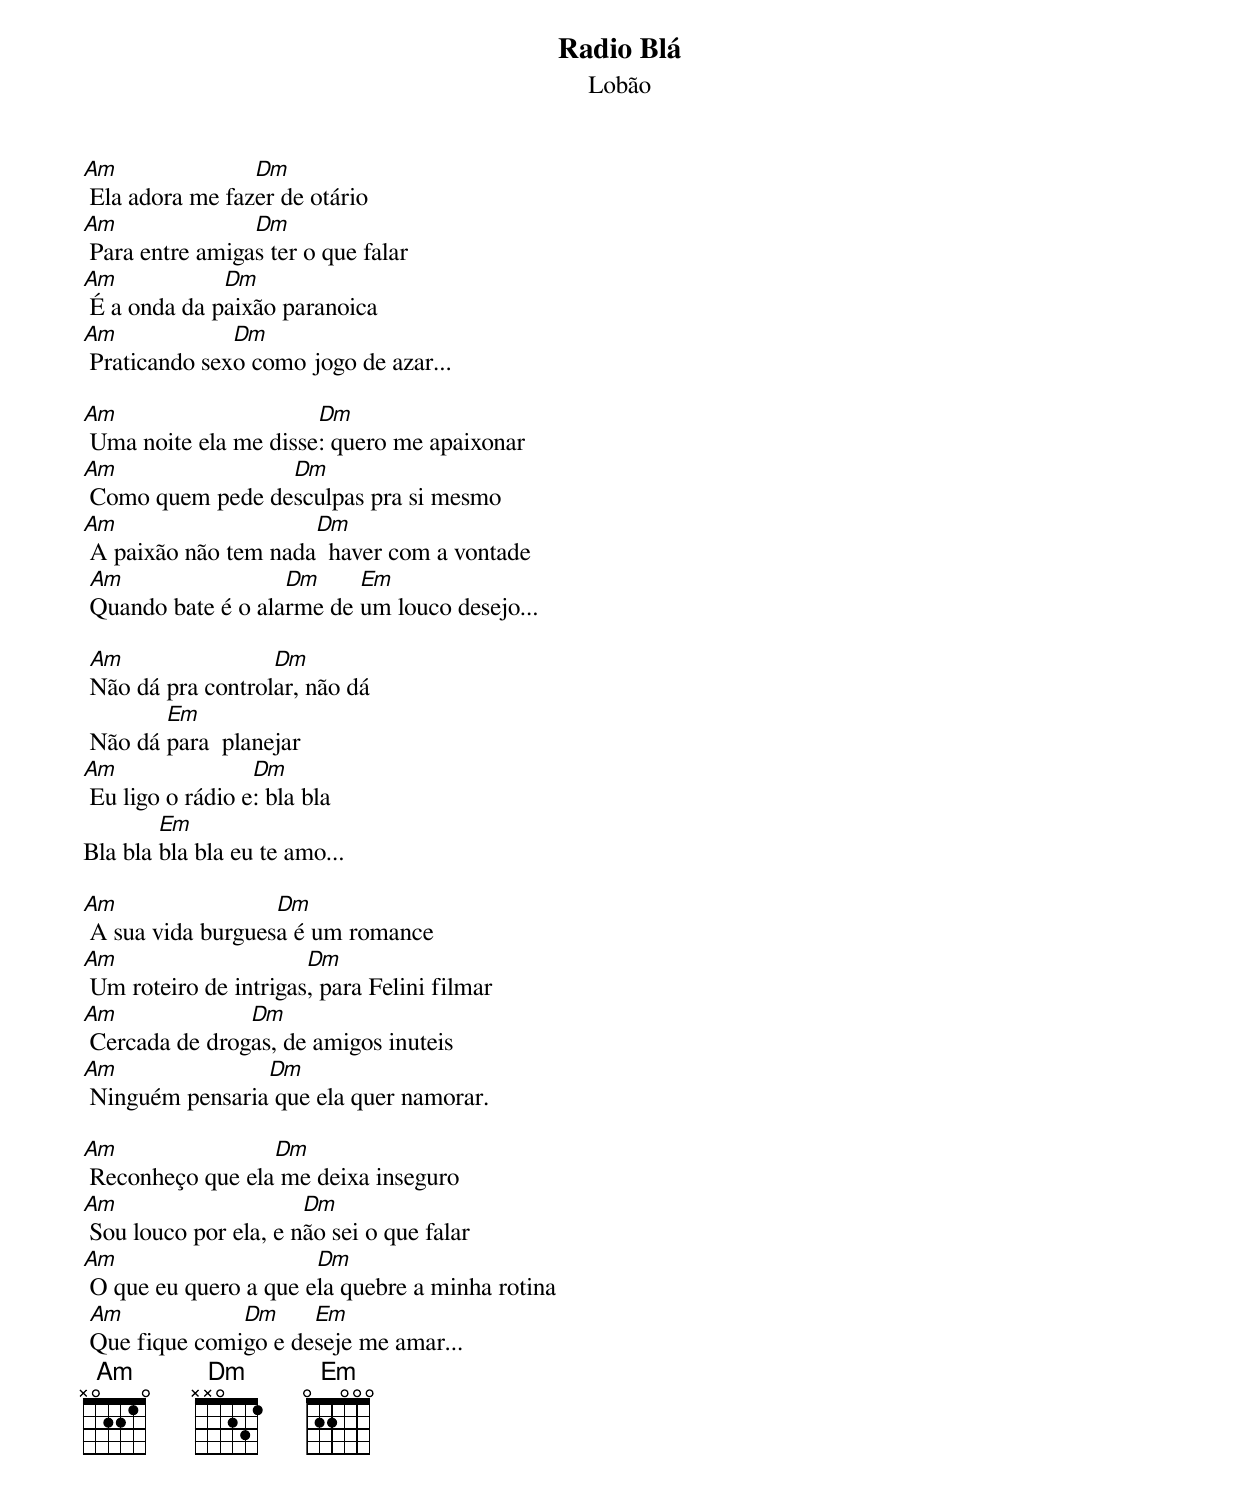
Radio Blá
Lobão

Am               Dm
 Ela adora me fazer de otário
Am               Dm
 Para entre amigas ter o que falar
Am            Dm
 É a onda da paixão paranoica
Am             Dm
 Praticando sexo como jogo de azar...

Am                     Dm
 Uma noite ela me disse: quero me apaixonar
Am                Dm
 Como quem pede desculpas pra si mesmo
Am                    Dm
 A paixão não tem nada  haver com a vontade
 Am                 Dm     Em
 Quando bate é o alarme de um louco desejo...

 Am                Dm
 Não dá pra controlar, não dá
        Em
 Não dá para  planejar
Am                Dm
 Eu ligo o rádio e: bla bla
        Em
Bla bla bla bla eu te amo...

Am                 Dm
 A sua vida burguesa é um romance
Am                     Dm
 Um roteiro de intrigas, para Felini filmar
Am              Dm
 Cercada de drogas, de amigos inuteis
Am               Dm
 Ninguém pensaria que ela quer namorar.

Am                Dm
 Reconheço que ela me deixa inseguro
Am                     Dm
 Sou louco por ela, e não sei o que falar
Am                     Dm
 O que eu quero a que ela quebre a minha rotina
 Am            Dm     Em
 Que fique comigo e deseje me amar...
